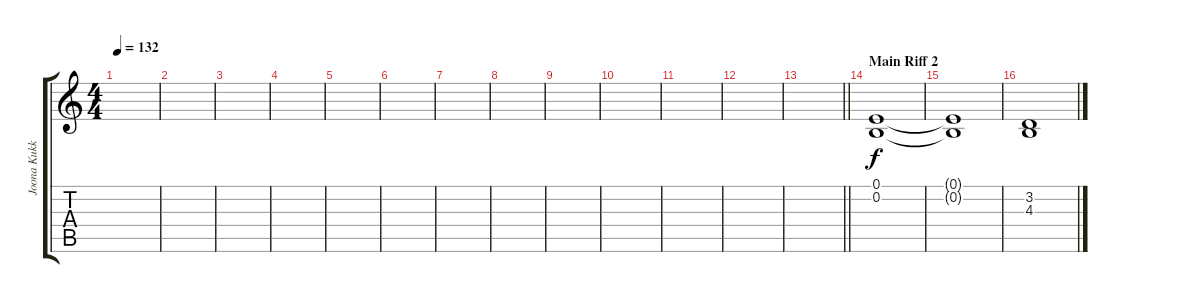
\track ("Joona Kukkola (keyboard)" "Joona Kukk") {instrument choiraahs}
\staff {score tabs}
\tuning (E4 B3 G3 D3 A2 E2) {hide}
\ts (4 4)
\tempo 132
\clef g2
\ks c
|
|
|
|
|
|
|
|
|
|
|
|
\barLineRight lightlight
|
\section ("" "Main Riff 2")
(0.1 0.2).1 |
(0.1{t} 0.2{t}).1 |
(3.2 4.3).1
